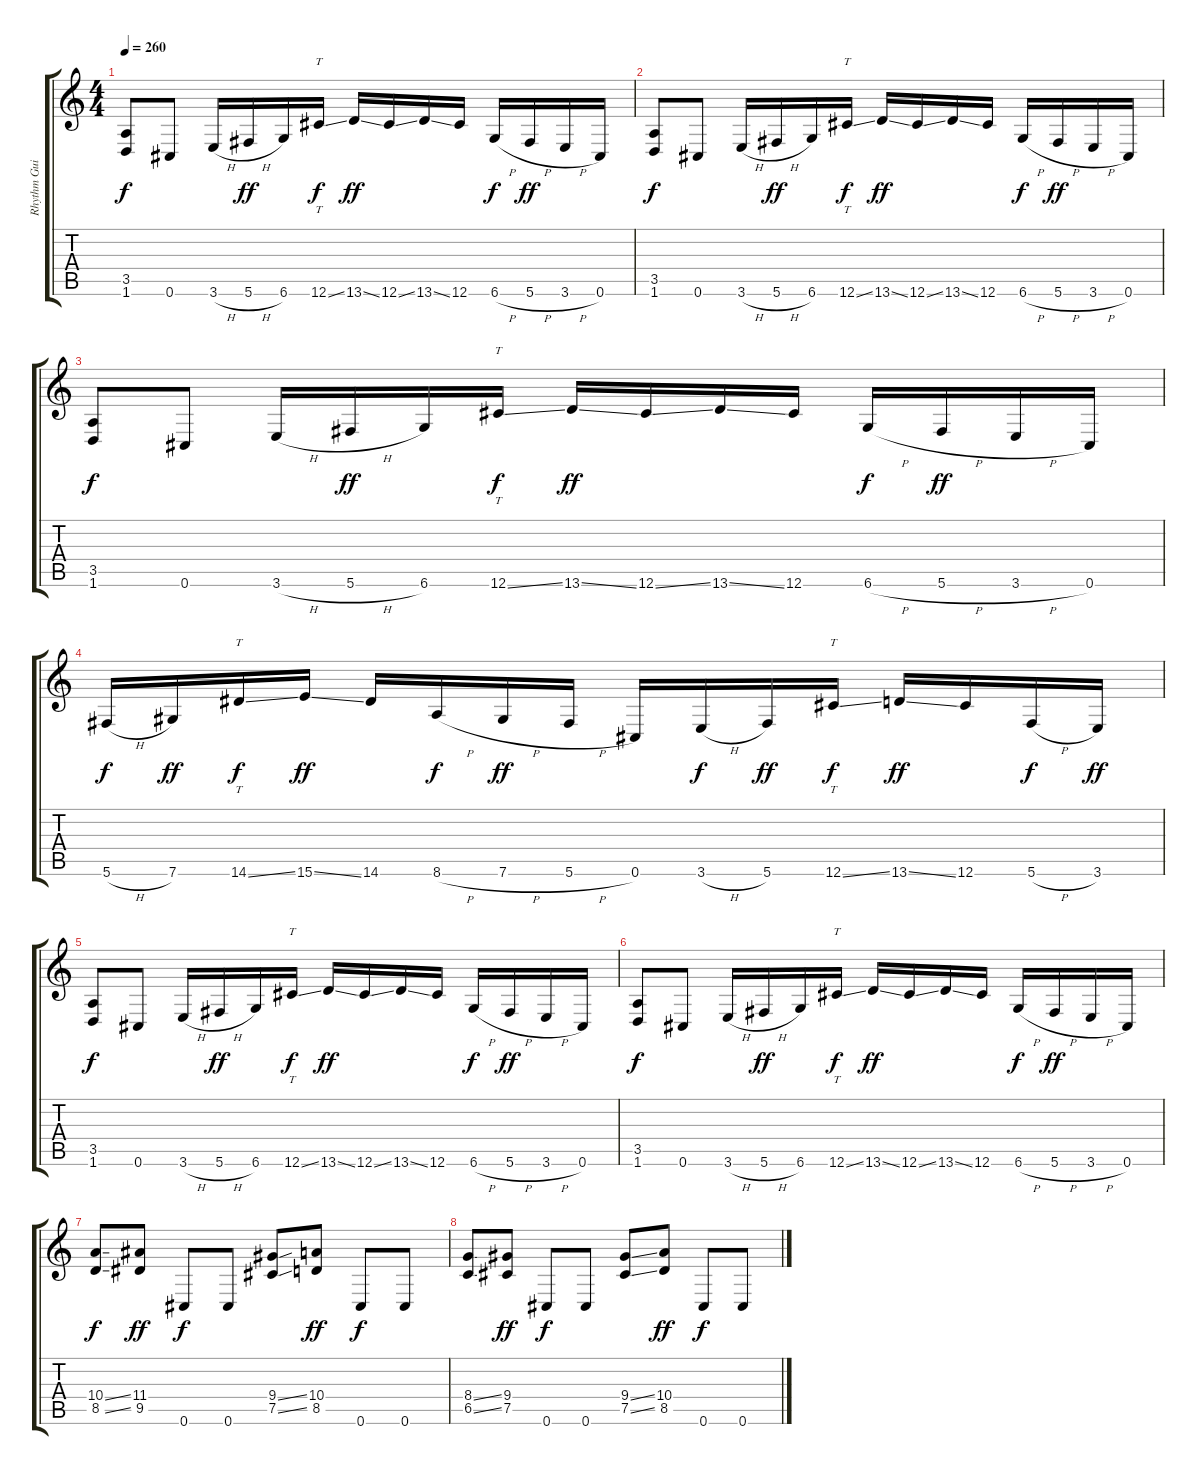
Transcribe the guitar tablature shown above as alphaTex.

\track ("Rhythm Guitar" "Rhythm Gui") {instrument overdrivenguitar}
\staff {score tabs}
\tuning (Db4 Ab3 E3 B2 Gb2 Db2) {hide}
\ts (4 4)
\tempo 260
\clef g2
\ks c
(3.5 1.6).8{dy f} 0.6.8 3.6{h}.16 5.6{h}.16{dy ff} 6.6.16 12.6{ss}.16{tt dy f} 13.6{ss}.16{dy ff} 12.6{ss}.16 13.6{ss}.16 12.6.16 6.6{h}.16{dy f} 5.6{h}.16{dy ff} 3.6{h}.16 0.6.16 |
(3.5 1.6).8{dy f} 0.6.8 3.6{h}.16 5.6{h}.16{dy ff} 6.6.16 12.6{ss}.16{tt dy f} 13.6{ss}.16{dy ff} 12.6{ss}.16 13.6{ss}.16 12.6.16 6.6{h}.16{dy f} 5.6{h}.16{dy ff} 3.6{h}.16 0.6.16 |
(3.5 1.6).8{dy f} 0.6.8 3.6{h}.16 5.6{h}.16{dy ff} 6.6.16 12.6{ss}.16{tt dy f} 13.6{ss}.16{dy ff} 12.6{ss}.16 13.6{ss}.16 12.6.16 6.6{h}.16{dy f} 5.6{h}.16{dy ff} 3.6{h}.16 0.6.16 |
5.6{h}.16{dy f} 7.6.16{dy ff} 14.6{ss}.16{tt dy f} 15.6{ss}.16{dy ff} 14.6.16 8.6{h}.16{dy f} 7.6{h}.16{dy ff} 5.6{h}.16 0.6.16 3.6{h}.16{dy f} 5.6.16{dy ff} 12.6{ss}.16{tt dy f} 13.6{ss}.16{dy ff} 12.6.16 5.6{h}.16{dy f} 3.6.16{dy ff} |
(3.5 1.6).8{dy f} 0.6.8 3.6{h}.16 5.6{h}.16{dy ff} 6.6.16 12.6{ss}.16{tt dy f} 13.6{ss}.16{dy ff} 12.6{ss}.16 13.6{ss}.16 12.6.16 6.6{h}.16{dy f} 5.6{h}.16{dy ff} 3.6{h}.16 0.6.16 |
(3.5 1.6).8{dy f} 0.6.8 3.6{h}.16 5.6{h}.16{dy ff} 6.6.16 12.6{ss}.16{tt dy f} 13.6{ss}.16{dy ff} 12.6{ss}.16 13.6{ss}.16 12.6.16 6.6{h}.16{dy f} 5.6{h}.16{dy ff} 3.6{h}.16 0.6.16 |
(10.4{ss} 8.5{ss}).8{dy f} (11.4 9.5).8{dy ff} 0.6.8{dy f} 0.6.8 (9.4{ss} 7.5{ss}).8 (10.4 8.5).8{dy ff} 0.6.8{dy f} 0.6.8 |
(8.4{ss} 6.5{ss}).8 (9.4 7.5).8{dy ff} 0.6.8{dy f} 0.6.8 (9.4{ss} 7.5{ss}).8 (10.4 8.5).8{dy ff} 0.6.8{dy f} 0.6.8
